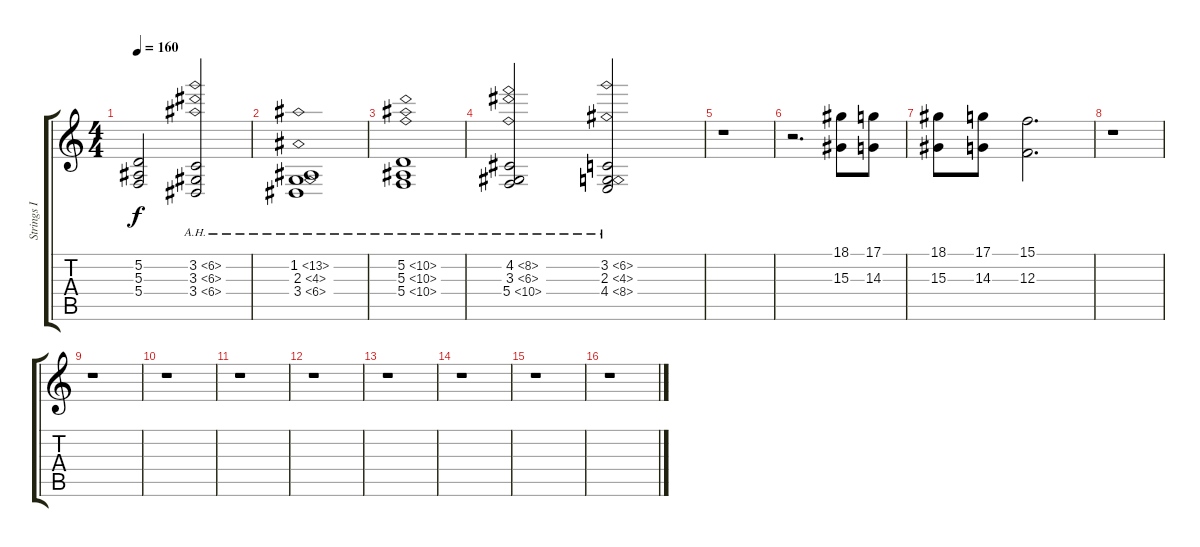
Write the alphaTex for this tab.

\track ("Strings I" "Strings I") {instrument stringensemble1}
\staff {score tabs}
\tuning (D4 A3 F3 C3 G2 D2) {hide}
\ts (4 4)
\tempo 160
\clef g2
\ks c
(5.2{t} 5.3{t} 5.4{t}).2{dy f} (3.2{ah 3} 3.3{ah 3} 3.4{ah 3}).2 |
(1.2{ah 12} 2.3{ah 2} 3.4{ah 3}).1 |
(5.2{ah 5} 5.3{ah 5} 5.4{ah 5}).1 |
(4.2{ah 4} 3.3{ah 3} 5.4{ah 5}).2 (3.2{ah 3} 2.3{ah 2} 4.4{ah 4}).2 |
r.1 |
r.2{d} (18.1 15.3).8 (17.1 14.3).8 |
(18.1 15.3).8 (17.1 14.3).8 (15.1 12.3).2{d} |
r.1 |
r.1 |
r.1 |
r.1 |
r.1 |
r.1 |
r.1 |
r.1 |
r.1
